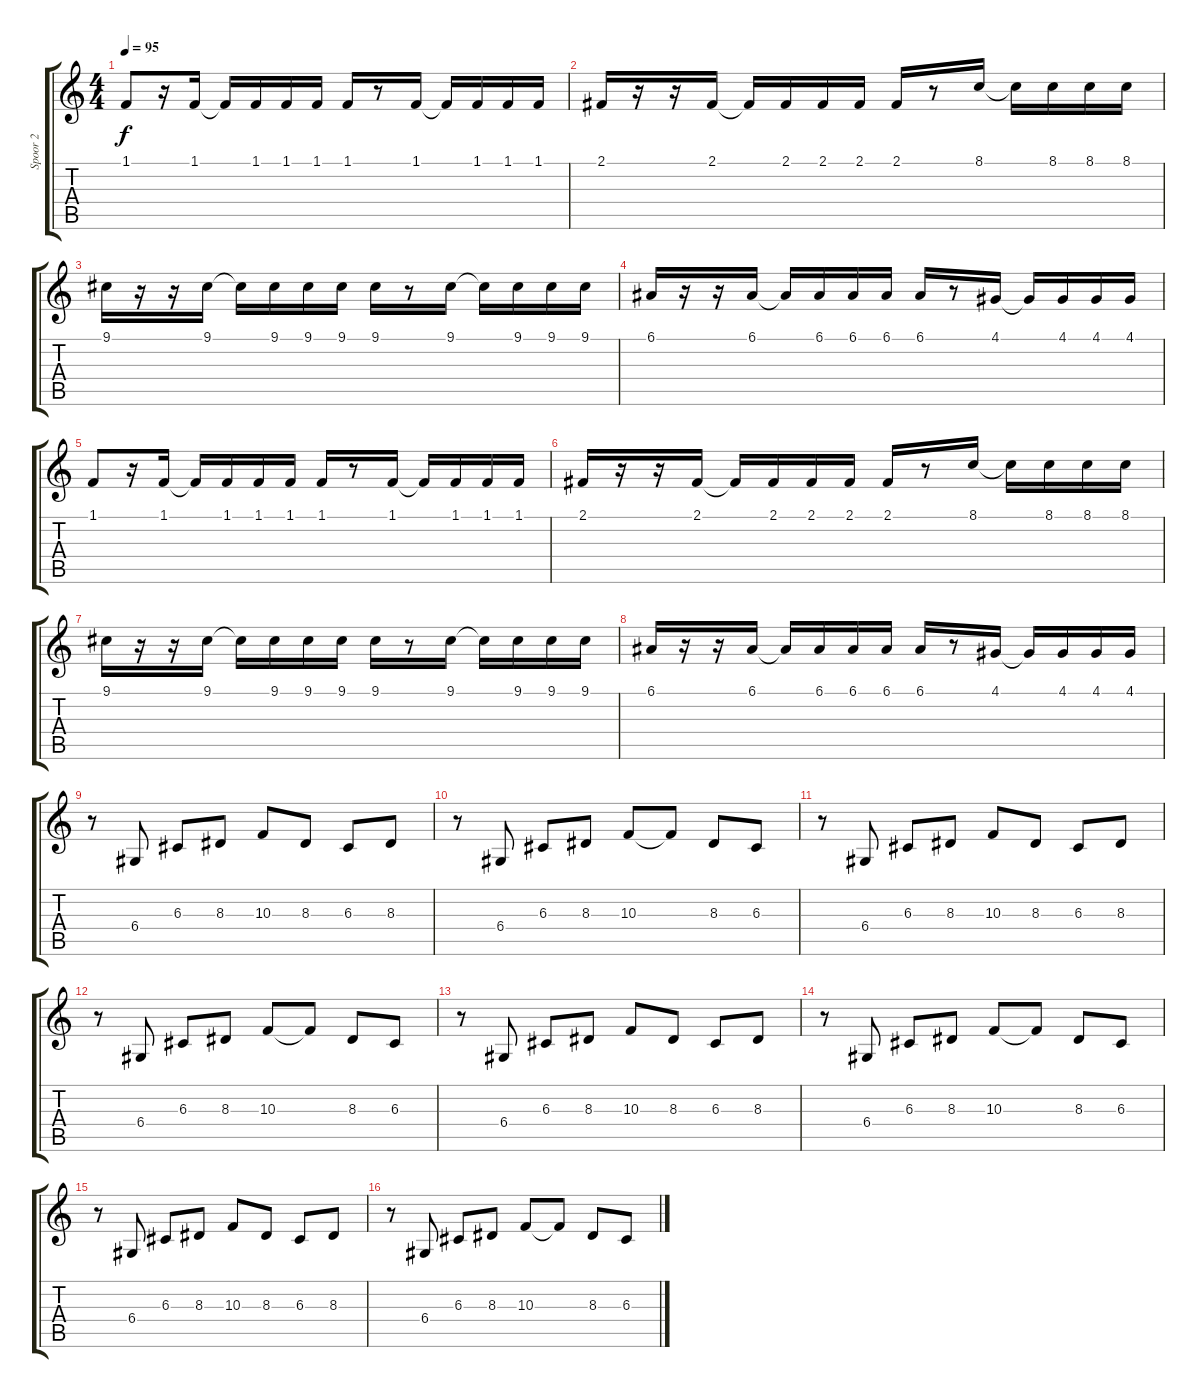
\track ("Spoor 2" "Spoor 2") {instrument altosax}
\staff {score tabs}
\tuning (E4 B3 G3 D3 A2 E2) {hide}
\ts (4 4)
\tempo 95
\clef g2
\ks c
1.1.8{dy f} r.16 1.1.16 1.1{t}.16 1.1.16 1.1.16 1.1.16 1.1.16 r.8 1.1.16 1.1{t}.16 1.1.16 1.1.16 1.1.16 |
2.1.16 r.16 r.16 2.1.16 2.1{t}.16 2.1.16 2.1.16 2.1.16 2.1.16 r.8 8.1.16 8.1{t}.16 8.1.16 8.1.16 8.1.16 |
9.1.16 r.16 r.16 9.1.16 9.1{t}.16 9.1.16 9.1.16 9.1.16 9.1.16 r.8 9.1.16 9.1{t}.16 9.1.16 9.1.16 9.1.16 |
6.1.16 r.16 r.16 6.1.16 6.1{t}.16 6.1.16 6.1.16 6.1.16 6.1.16 r.8 4.1.16 4.1{t}.16 4.1.16 4.1.16 4.1.16 |
1.1.8 r.16 1.1.16 1.1{t}.16 1.1.16 1.1.16 1.1.16 1.1.16 r.8 1.1.16 1.1{t}.16 1.1.16 1.1.16 1.1.16 |
2.1.16 r.16 r.16 2.1.16 2.1{t}.16 2.1.16 2.1.16 2.1.16 2.1.16 r.8 8.1.16 8.1{t}.16 8.1.16 8.1.16 8.1.16 |
9.1.16 r.16 r.16 9.1.16 9.1{t}.16 9.1.16 9.1.16 9.1.16 9.1.16 r.8 9.1.16 9.1{t}.16 9.1.16 9.1.16 9.1.16 |
6.1.16 r.16 r.16 6.1.16 6.1{t}.16 6.1.16 6.1.16 6.1.16 6.1.16 r.8 4.1.16 4.1{t}.16 4.1.16 4.1.16 4.1.16 |
r.8 6.4.8 6.3.8 8.3.8 10.3.8 8.3.8 6.3.8 8.3.8 |
r.8 6.4.8 6.3.8 8.3.8 10.3.8 10.3{t}.8 8.3.8 6.3.8 |
r.8 6.4.8 6.3.8 8.3.8 10.3.8 8.3.8 6.3.8 8.3.8 |
r.8 6.4.8 6.3.8 8.3.8 10.3.8 10.3{t}.8 8.3.8 6.3.8 |
r.8 6.4.8 6.3.8 8.3.8 10.3.8 8.3.8 6.3.8 8.3.8 |
r.8 6.4.8 6.3.8 8.3.8 10.3.8 10.3{t}.8 8.3.8 6.3.8 |
r.8 6.4.8 6.3.8 8.3.8 10.3.8 8.3.8 6.3.8 8.3.8 |
r.8 6.4.8 6.3.8 8.3.8 10.3.8 10.3{t}.8 8.3.8 6.3.8
